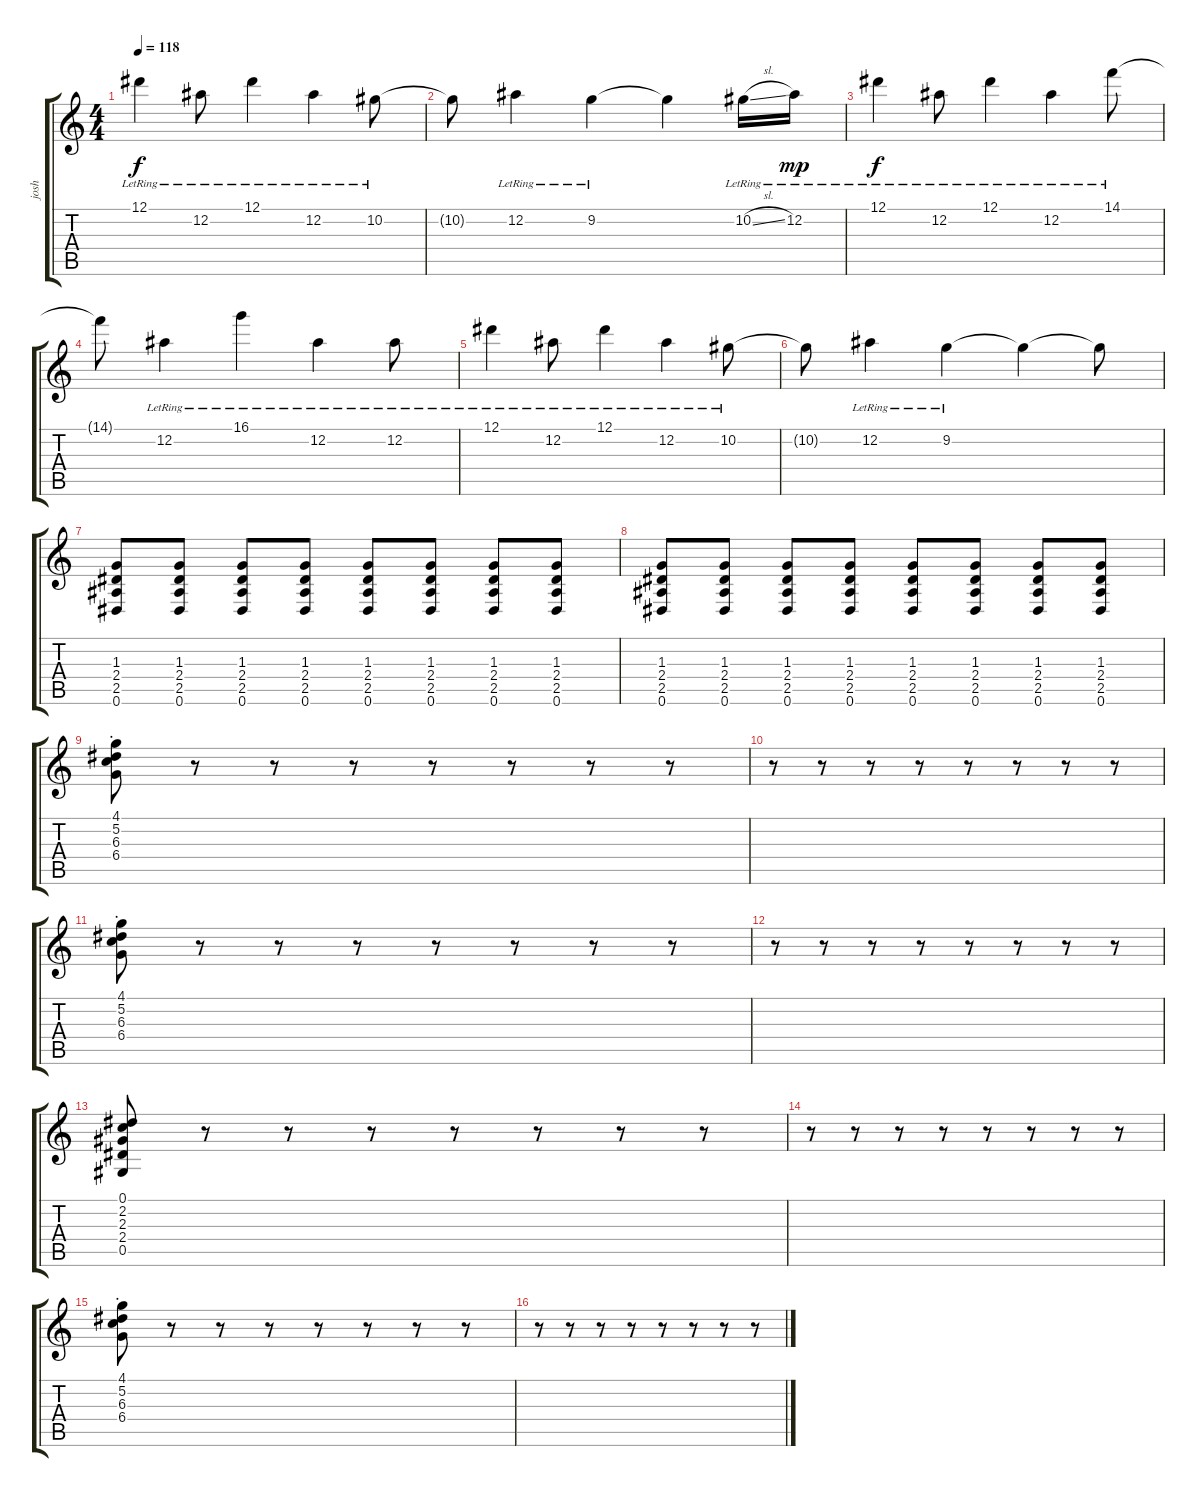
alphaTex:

\track ("josh" "josh") {instrument electricguitarjazz}
\staff {score tabs}
\tuning (Eb4 Bb3 Gb3 Db3 Ab2 Eb2) {hide}
\ts (4 4)
\tempo 118
\clef g2
\ks c
12.1{lr}.4{dy f} 12.2{lr}.8 12.1{lr}.4 12.2{lr}.4 10.2{lr}.8 |
10.2{t}.8 12.2{lr}.4 9.2{lr}.4 9.2{t}.4 10.2{sl lr}.16 12.2{lr}.16{dy mp} |
12.1{lr}.4{dy f} 12.2{lr}.8 12.1{lr}.4 12.2{lr}.4 14.1{lr}.8 |
14.1{t}.8 12.2{lr}.4 16.1{lr}.4 12.2{lr}.4 12.2{lr}.8 |
12.1{lr}.4 12.2{lr}.8 12.1{lr}.4 12.2{lr}.4 10.2{lr}.8 |
10.2{t}.8 12.2{lr}.4 9.2{lr}.4 9.2{t}.4 9.2{t}.8 |
(1.3 2.4 2.5 0.6).8 (1.3 2.4 2.5 0.6).8 (1.3 2.4 2.5 0.6).8 (1.3 2.4 2.5 0.6).8 (1.3 2.4 2.5 0.6).8 (1.3 2.4 2.5 0.6).8 (1.3 2.4 2.5 0.6).8 (1.3 2.4 2.5 0.6).8 |
(1.3 2.4 2.5 0.6).8 (1.3 2.4 2.5 0.6).8 (1.3 2.4 2.5 0.6).8 (1.3 2.4 2.5 0.6).8 (1.3 2.4 2.5 0.6).8 (1.3 2.4 2.5 0.6).8 (1.3 2.4 2.5 0.6).8 (1.3 2.4 2.5 0.6).8 |
(4.1{st} 5.2{st} 6.3{st} 6.4{st}).8 r.8 r.8 r.8 r.8 r.8 r.8 r.8 |
r.8 r.8 r.8 r.8 r.8 r.8 r.8 r.8 |
(4.1{st} 5.2{st} 6.3{st} 6.4{st}).8 r.8 r.8 r.8 r.8 r.8 r.8 r.8 |
r.8 r.8 r.8 r.8 r.8 r.8 r.8 r.8 |
(0.1 2.2 2.3 2.4 0.5).8 r.8 r.8 r.8 r.8 r.8 r.8 r.8 |
r.8 r.8 r.8 r.8 r.8 r.8 r.8 r.8 |
(4.1{st} 5.2{st} 6.3{st} 6.4{st}).8 r.8 r.8 r.8 r.8 r.8 r.8 r.8 |
r.8 r.8 r.8 r.8 r.8 r.8 r.8 r.8
